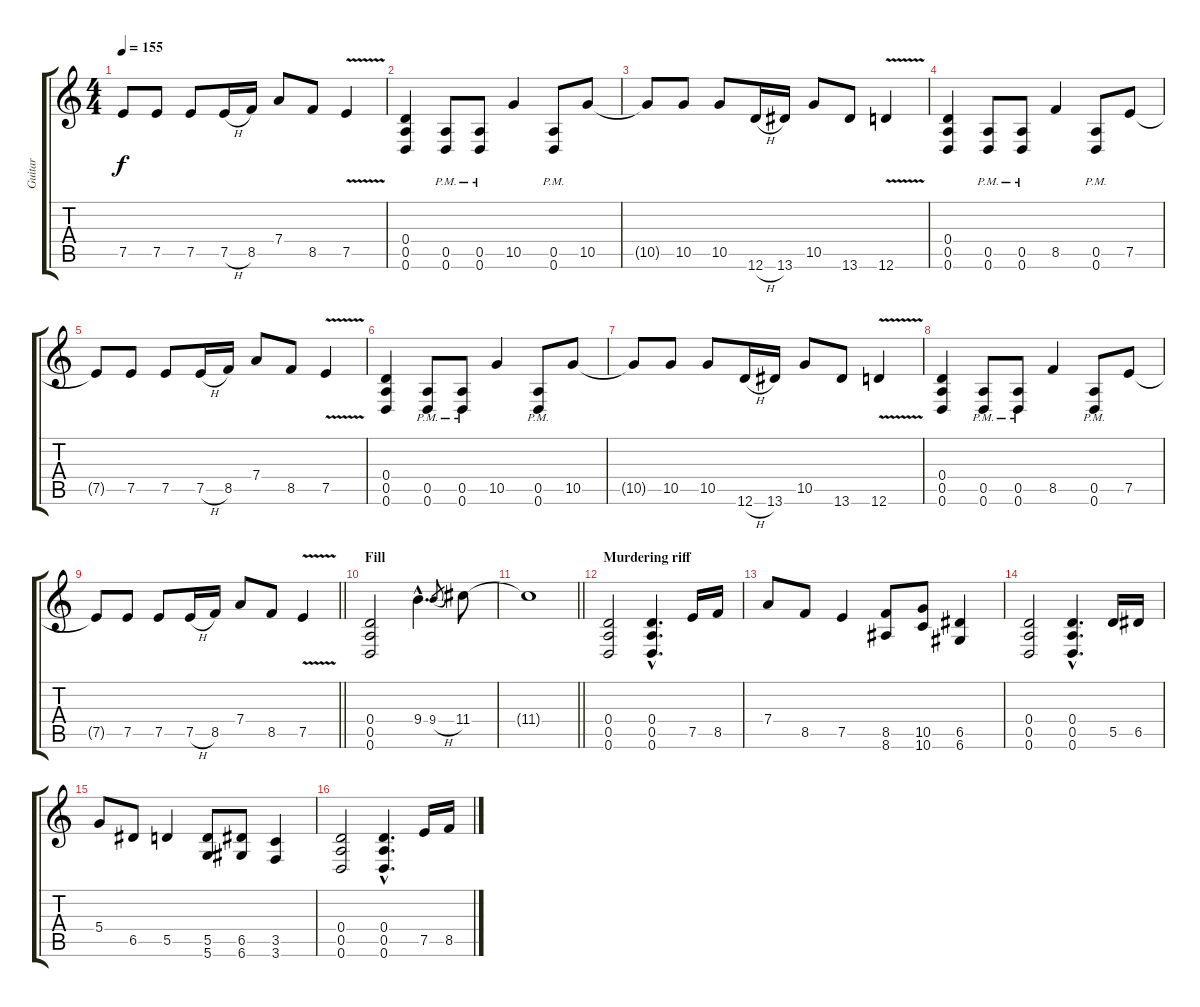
\track ("Guitar" "Guitar") {instrument distortionguitar}
\staff {score tabs}
\tuning (E4 B3 G3 D3 A2 D2) {hide}
\ts (4 4)
\tempo 155
\clef g2
\ks c
7.5{t}.8{dy f} 7.5.8 7.5.8 7.5{h}.16 8.5.16 7.4.8 8.5.8 7.5{v}.4 |
(0.4 0.5 0.6).4 (0.5{pm} 0.6{pm}).8 (0.5{pm} 0.6{pm}).8 10.5.4 (0.5{pm} 0.6{pm}).8 10.5.8 |
10.5{t}.8 10.5.8 10.5.8 12.6{h}.16 13.6.16 10.5.8 13.6.8 12.6{v}.4 |
(0.4 0.5 0.6).4 (0.5{pm} 0.6{pm}).8 (0.5{pm} 0.6{pm}).8 8.5.4 (0.5{pm} 0.6{pm}).8 7.5.8 |
7.5{t}.8 7.5.8 7.5.8 7.5{h}.16 8.5.16 7.4.8 8.5.8 7.5{v}.4 |
(0.4 0.5 0.6).4 (0.5{pm} 0.6{pm}).8 (0.5{pm} 0.6{pm}).8 10.5.4 (0.5{pm} 0.6{pm}).8 10.5.8 |
10.5{t}.8 10.5.8 10.5.8 12.6{h}.16 13.6.16 10.5.8 13.6.8 12.6{v}.4 |
(0.4 0.5 0.6).4 (0.5{pm} 0.6{pm}).8 (0.5{pm} 0.6{pm}).8 8.5.4 (0.5{pm} 0.6{pm}).8 7.5.8 |
\barLineRight lightlight
7.5{t}.8 7.5.8 7.5.8 7.5{h}.16 8.5.16 7.4.8 8.5.8 7.5{v}.4 |
\section ("" "Fill")
(0.4 0.5 0.6).2 9.4{hac}.4{d} 9.4{h}.8{gr} 11.4.8 |
\barLineRight lightlight
11.4{t}.1 |
\section ("" "Murdering riff")
(0.4 0.5 0.6).2 (0.4{hac} 0.5{hac} 0.6{hac}).4{d} 7.5.16 8.5.16 |
7.4.8 8.5.8 7.5.4 (8.5 8.6).8 (10.5 10.6).8 (6.5 6.6).4 |
(0.4 0.5 0.6).2 (0.4{hac} 0.5{hac} 0.6{hac}).4{d} 5.5.16 6.5.16 |
5.4.8 6.5.8 5.5.4 (5.5 5.6).8 (6.5 6.6).8 (3.5 3.6).4 |
(0.4 0.5 0.6).2 (0.4{hac} 0.5{hac} 0.6{hac}).4{d} 7.5.16 8.5.16
